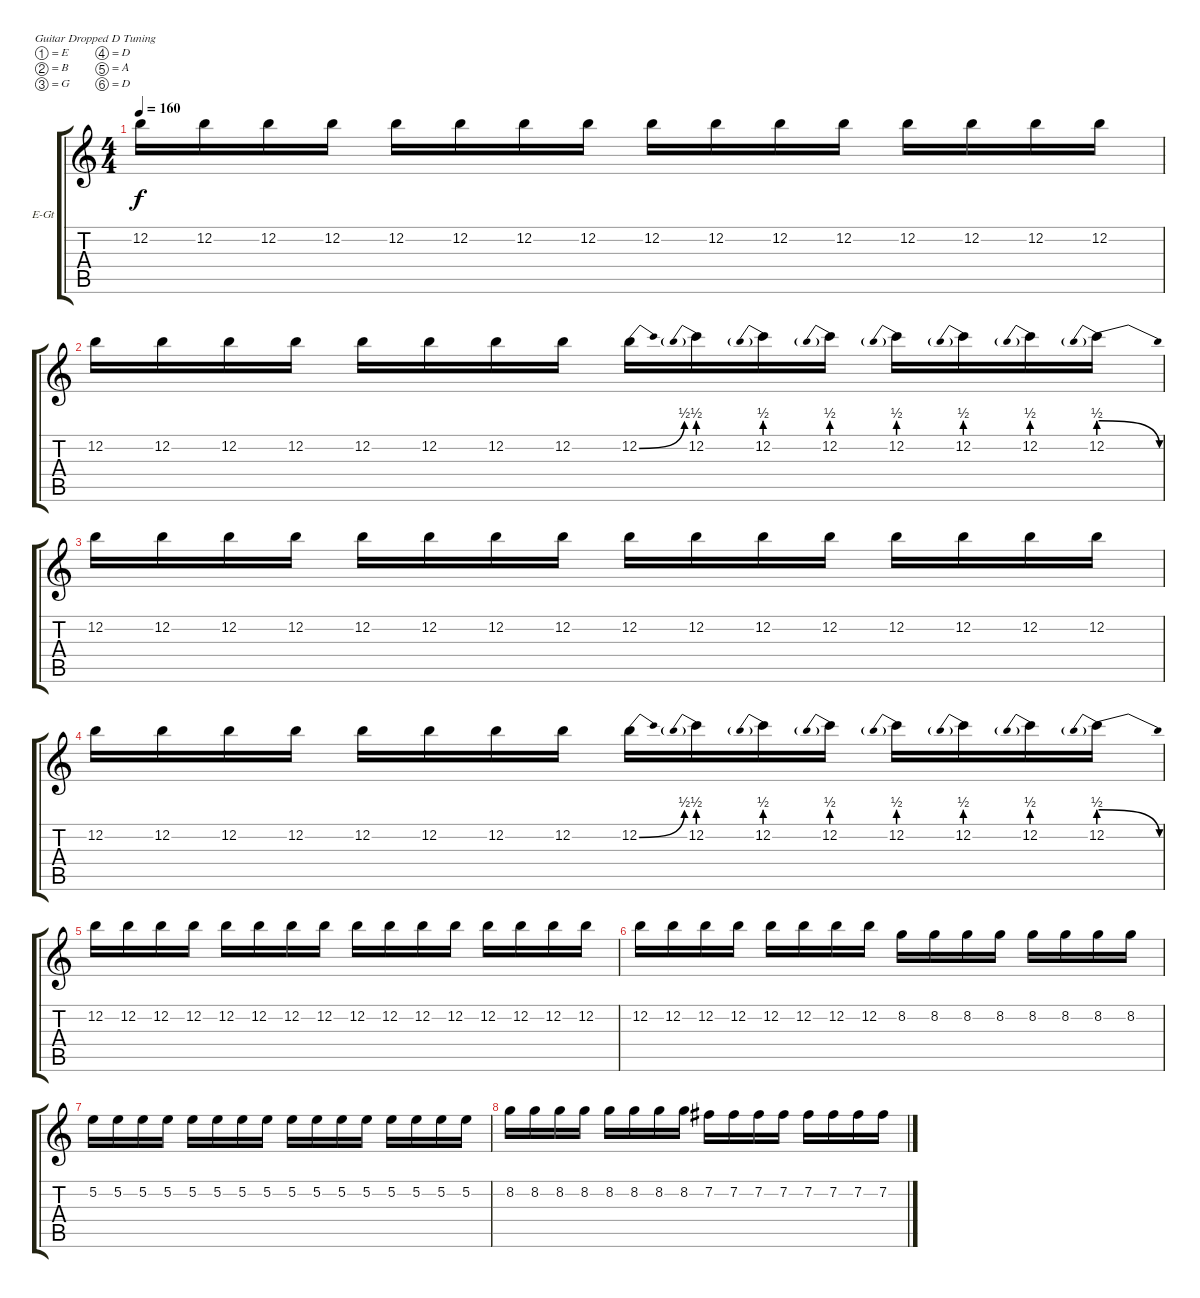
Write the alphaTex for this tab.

\bracketExtendMode groupsimilarinstruments
\firstSystemTrackNameOrientation horizontal
\otherSystemsTrackNameOrientation horizontal
\track ("(Fill Guitar)" "E-Gt") {instrument distortionguitar}
\staff {score tabs}
\tuning (E4 B3 G3 D3 A2 D2)
\ts (4 4)
\tempo 160
\clef g2
\ks c
12.2.16{dy f} 12.2.16 12.2.16 12.2.16 12.2.16 12.2.16 12.2.16 12.2.16 12.2.16 12.2.16 12.2.16 12.2.16 12.2.16 12.2.16 12.2.16 12.2.16 |
12.2.16 12.2.16 12.2.16 12.2.16 12.2.16 12.2.16 12.2.16 12.2.16 12.2{be (bend 0 0 60 2)}.16 12.2{be (prebend 0 2 60 2)}.16 12.2{be (prebend 0 2 60 2)}.16 12.2{be (prebend 0 2 60 2)}.16 12.2{be (prebend 0 2 60 2)}.16 12.2{be (prebend 0 2 60 2)}.16 12.2{be (prebend 0 2 60 2)}.16 12.2{be (prebendrelease 0 2 60 0)}.16 |
12.2.16 12.2.16 12.2.16 12.2.16 12.2.16 12.2.16 12.2.16 12.2.16 12.2.16 12.2.16 12.2.16 12.2.16 12.2.16 12.2.16 12.2.16 12.2.16 |
12.2.16 12.2.16 12.2.16 12.2.16 12.2.16 12.2.16 12.2.16 12.2.16 12.2{be (bend 0 0 60 2)}.16 12.2{be (prebend 0 2 60 2)}.16 12.2{be (prebend 0 2 60 2)}.16 12.2{be (prebend 0 2 60 2)}.16 12.2{be (prebend 0 2 60 2)}.16 12.2{be (prebend 0 2 60 2)}.16 12.2{be (prebend 0 2 60 2)}.16 12.2{be (prebendrelease 0 2 60 0)}.16 |
12.2.16 12.2.16 12.2.16 12.2.16 12.2.16 12.2.16 12.2.16 12.2.16 12.2.16 12.2.16 12.2.16 12.2.16 12.2.16 12.2.16 12.2.16 12.2.16 |
12.2.16 12.2.16 12.2.16 12.2.16 12.2.16 12.2.16 12.2.16 12.2.16 8.2.16 8.2.16 8.2.16 8.2.16 8.2.16 8.2.16 8.2.16 8.2.16 |
5.2.16 5.2.16 5.2.16 5.2.16 5.2.16 5.2.16 5.2.16 5.2.16 5.2.16 5.2.16 5.2.16 5.2.16 5.2.16 5.2.16 5.2.16 5.2.16 |
8.2.16 8.2.16 8.2.16 8.2.16 8.2.16 8.2.16 8.2.16 8.2.16 7.2.16 7.2.16 7.2.16 7.2.16 7.2.16 7.2.16 7.2.16 7.2.16
